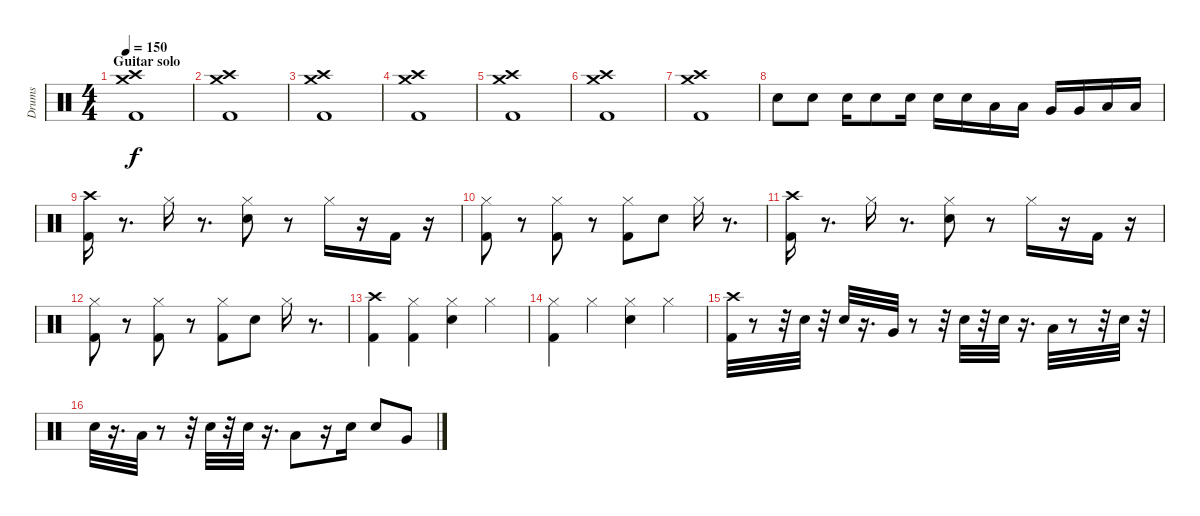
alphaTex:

\track ("Drums" "Drums") {instrument percussion}
\staff {score}
\articulation defaults
\ts (4 4)
\section ("" "Guitar solo")
\tempo 150
\clef neutral
\ks c
("Crash medium (hit)" "Crash high (hit)" "Kick (hit) 2").1{dy f} |
("Crash medium (hit)" "Crash high (hit)" "Kick (hit) 2").1 |
("Crash medium (hit)" "Crash high (hit)" "Kick (hit) 2").1 |
("Crash medium (hit)" "Crash high (hit)" "Kick (hit) 2").1 |
("Crash medium (hit)" "Crash high (hit)" "Kick (hit) 2").1 |
("Crash medium (hit)" "Crash high (hit)" "Kick (hit) 2").1 |
("Crash medium (hit)" "Crash high (hit)" "Kick (hit) 2").1 |
"Snare (hit) 2".8 "Snare (hit) 2".8 "Snare (hit) 2".16 "Snare (hit) 2".8 "Snare (hit) 2".16 "Snare (hit) 2".16 "Snare (hit) 2".16 "Low Tom (hit)".16 "Low Tom (hit)".16 "Very Low Tom (hit)".16 "Very Low Tom (hit)".16 "Low Floor Tom (hit)".16 "Low Floor Tom (hit)".16 |
("Kick (hit) 2" "Crash high (hit)").16 r.8{d} "Hi-Hat (closed)".16 r.8{d} ("Hi-Hat (closed)" "Snare (hit) 2").8 r.8 "Hi-Hat (closed)".16 r.16 "Kick (hit) 2".16 r.16 |
("Hi-Hat (closed)" "Kick (hit) 2").8 r.8 ("Hi-Hat (closed)" "Kick (hit) 2").8 r.8 ("Kick (hit) 2" "Hi-Hat (closed)").8 "Snare (hit) 2".8 "Hi-Hat (closed)".16 r.8{d} |
("Kick (hit) 2" "Crash high (hit)").16 r.8{d} "Hi-Hat (closed)".16 r.8{d} ("Hi-Hat (closed)" "Snare (hit) 2").8 r.8 "Hi-Hat (closed)".16 r.16 "Kick (hit) 2".16 r.16 |
("Hi-Hat (closed)" "Kick (hit) 2").8 r.8 ("Hi-Hat (closed)" "Kick (hit) 2").8 r.8 ("Kick (hit) 2" "Hi-Hat (closed)").8 "Snare (hit) 2".8 "Hi-Hat (closed)".16 r.8{d} |
("Crash high (hit)" "Kick (hit) 2").4 ("Hi-Hat (closed)" "Kick (hit) 2").4 ("Hi-Hat (closed)" "Snare (hit) 2").4 "Hi-Hat (closed)".4 |
("Hi-Hat (closed)" "Kick (hit) 2").4 "Hi-Hat (closed)".4 ("Hi-Hat (closed)" "Snare (hit) 2").4 "Hi-Hat (closed)".4 |
("Crash high (hit)" "Kick (hit) 2").32 r.8 r.32 "Snare (hit) 2".32 r.32 "Snare (hit) 2".32 r.16{d} "Very Low Tom (hit)".32 r.8 r.32 "Snare (hit) 2".32 r.32 "Snare (hit) 2".32 r.16{d} "Low Tom (hit)".32 r.8 r.32 "Snare (hit) 2".32 r.32 |
"Snare (hit) 2".32 r.16{d} "Low Floor Tom (hit)".32 r.8 r.32 "Snare (hit) 2".32 r.32 "Snare (hit) 2".32 r.16{d} "Low Floor Tom (hit)".8 r.16 "Snare (hit) 2".16 "Snare (hit) 2".8 "Very Low Tom (hit)".8
